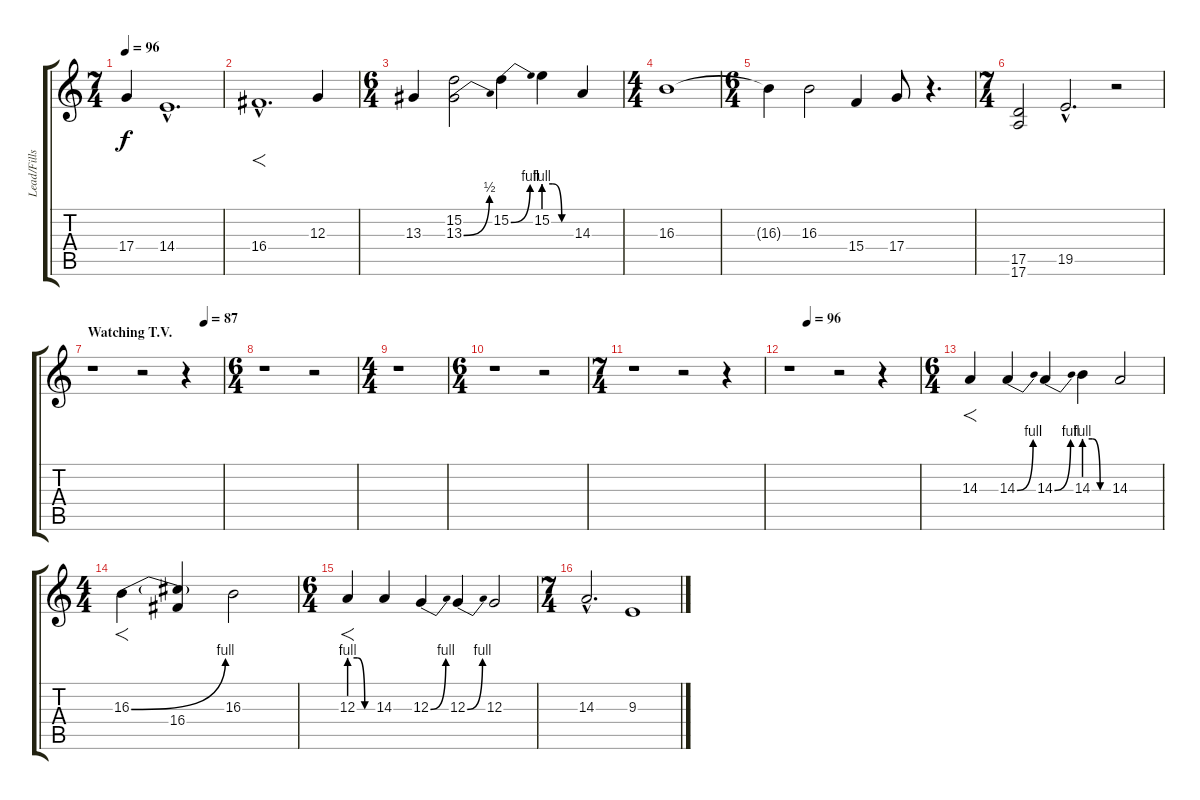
\track ("Lead/Fills" "Lead/Fills") {instrument lead1square}
\staff {score tabs}
\tuning (E4 B3 G3 D3 A2 E2) {hide}
\ts (7 4)
\tempo 96
\clef g2
\ks c
17.4.4{dy f} 14.4{hac}.1{d} |
16.4{hac}.1{f d} 12.3.4 |
\ts (6 4)
13.3.4 (15.2 13.3{be (bend 0 0 60 2)}).2 15.2{be (bend 0 0 60 4)}.4 15.2{be (custom 0 4 20 4 40 0 60 0)}.4 14.3.4 |
\ts (4 4)
16.3.1 |
\ts (6 4)
16.3{t}.4 16.3.2 15.4.4 17.4.8 r.4{d} |
\ts (7 4)
(17.5 17.6).2 19.5{hac}.2{d} r.2 |
\section ("" "Watching T.V.")
\tempo (87 0.8571428571428571)
r.1 r.2 r.4 |
\ts (6 4)
r.1 r.2 |
\ts (4 4)
r.1 |
\ts (6 4)
r.1 r.2 |
\ts (7 4)
r.1 r.2 r.4 |
\tempo (96 0.14285714285714285)
r.1 r.2 r.4 |
\ts (6 4)
14.3.4{f} 14.3{be (bend 0 0 60 4)}.4 14.3{be (bend 0 0 60 4)}.4 14.3{be (custom 0 4 20 4 40 0 60 0)}.4 14.3.2 |
\ts (4 4)
16.3{be (bend 0 0 60 4)}.4{f} (16.3{t} 16.4).4 16.3.2 |
\ts (6 4)
12.3{be (custom 0 4 20 4 40 0 60 0)}.4{f} 14.3.4 12.3{be (bend 0 0 60 4)}.4 12.3{be (bend 0 0 60 4)}.4 12.3.2 |
\ts (7 4)
14.3{hac}.2{d} 9.3.1
